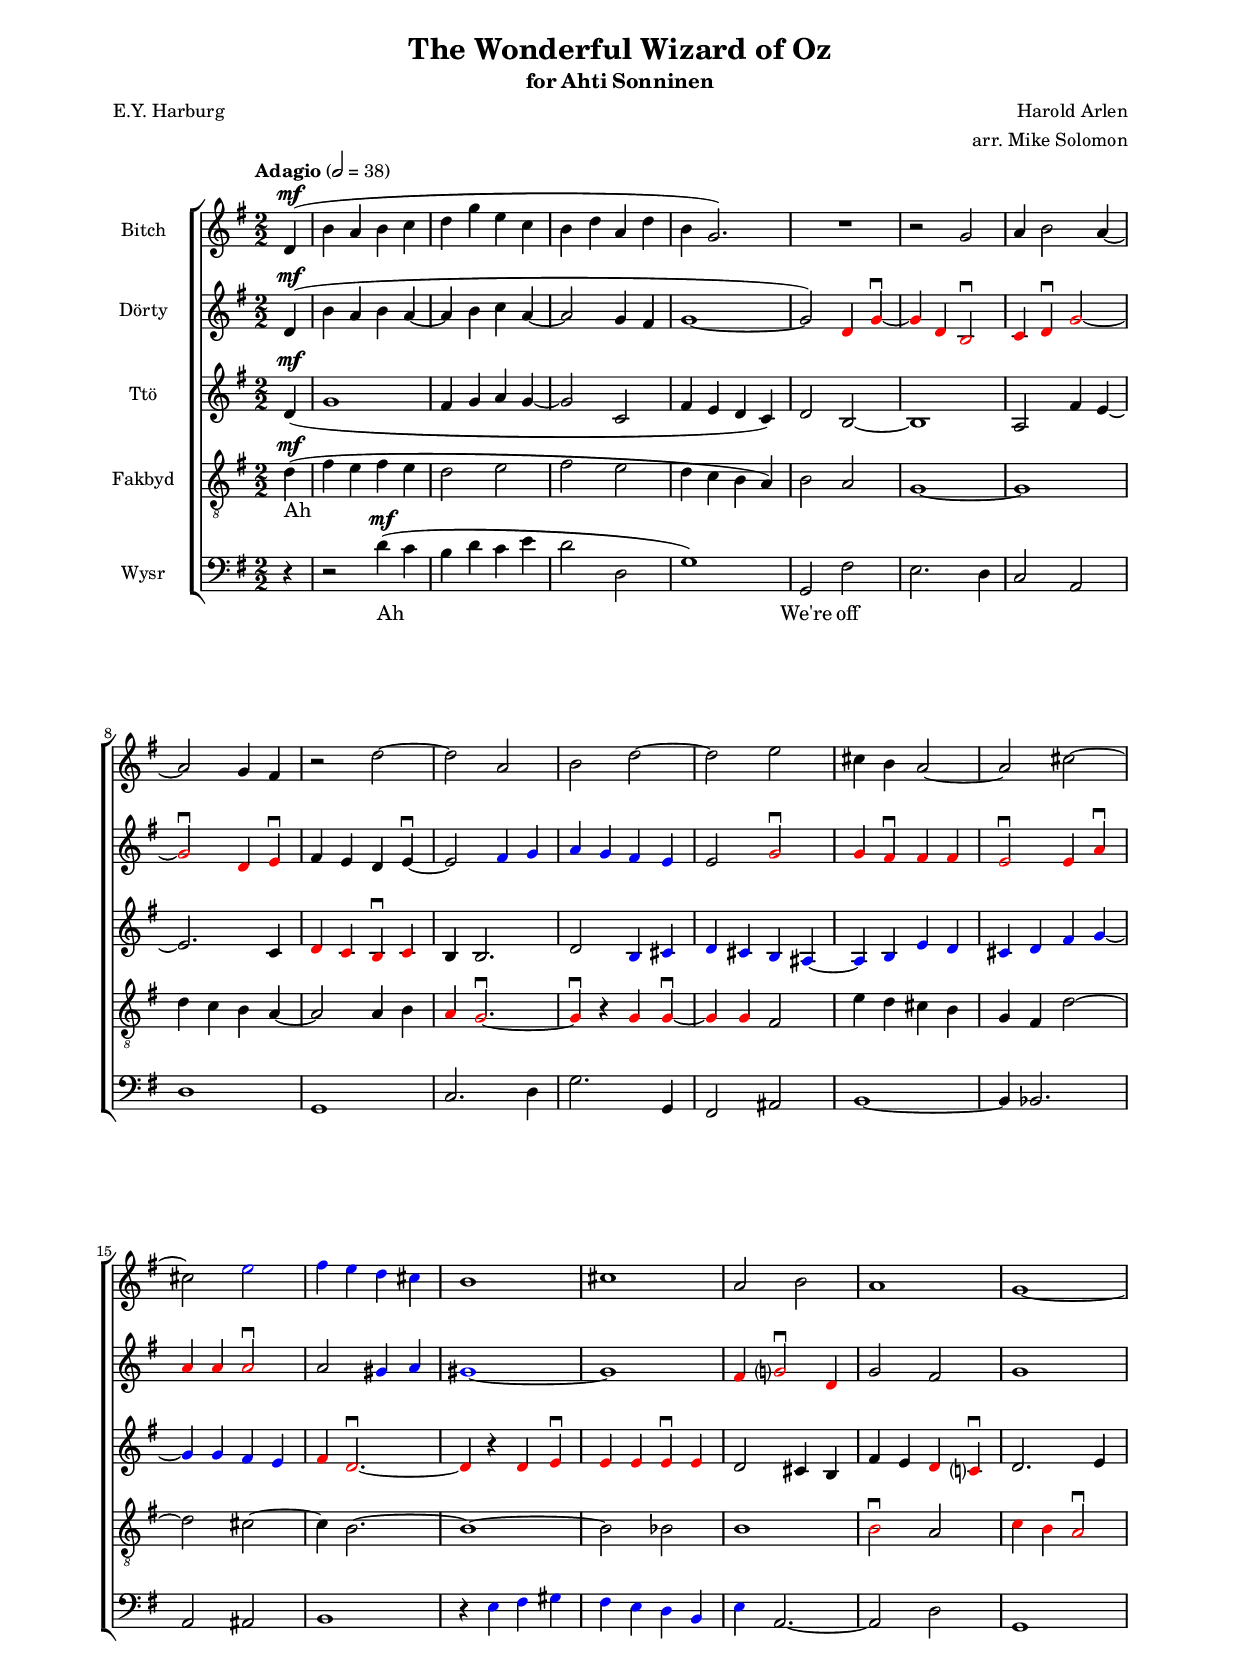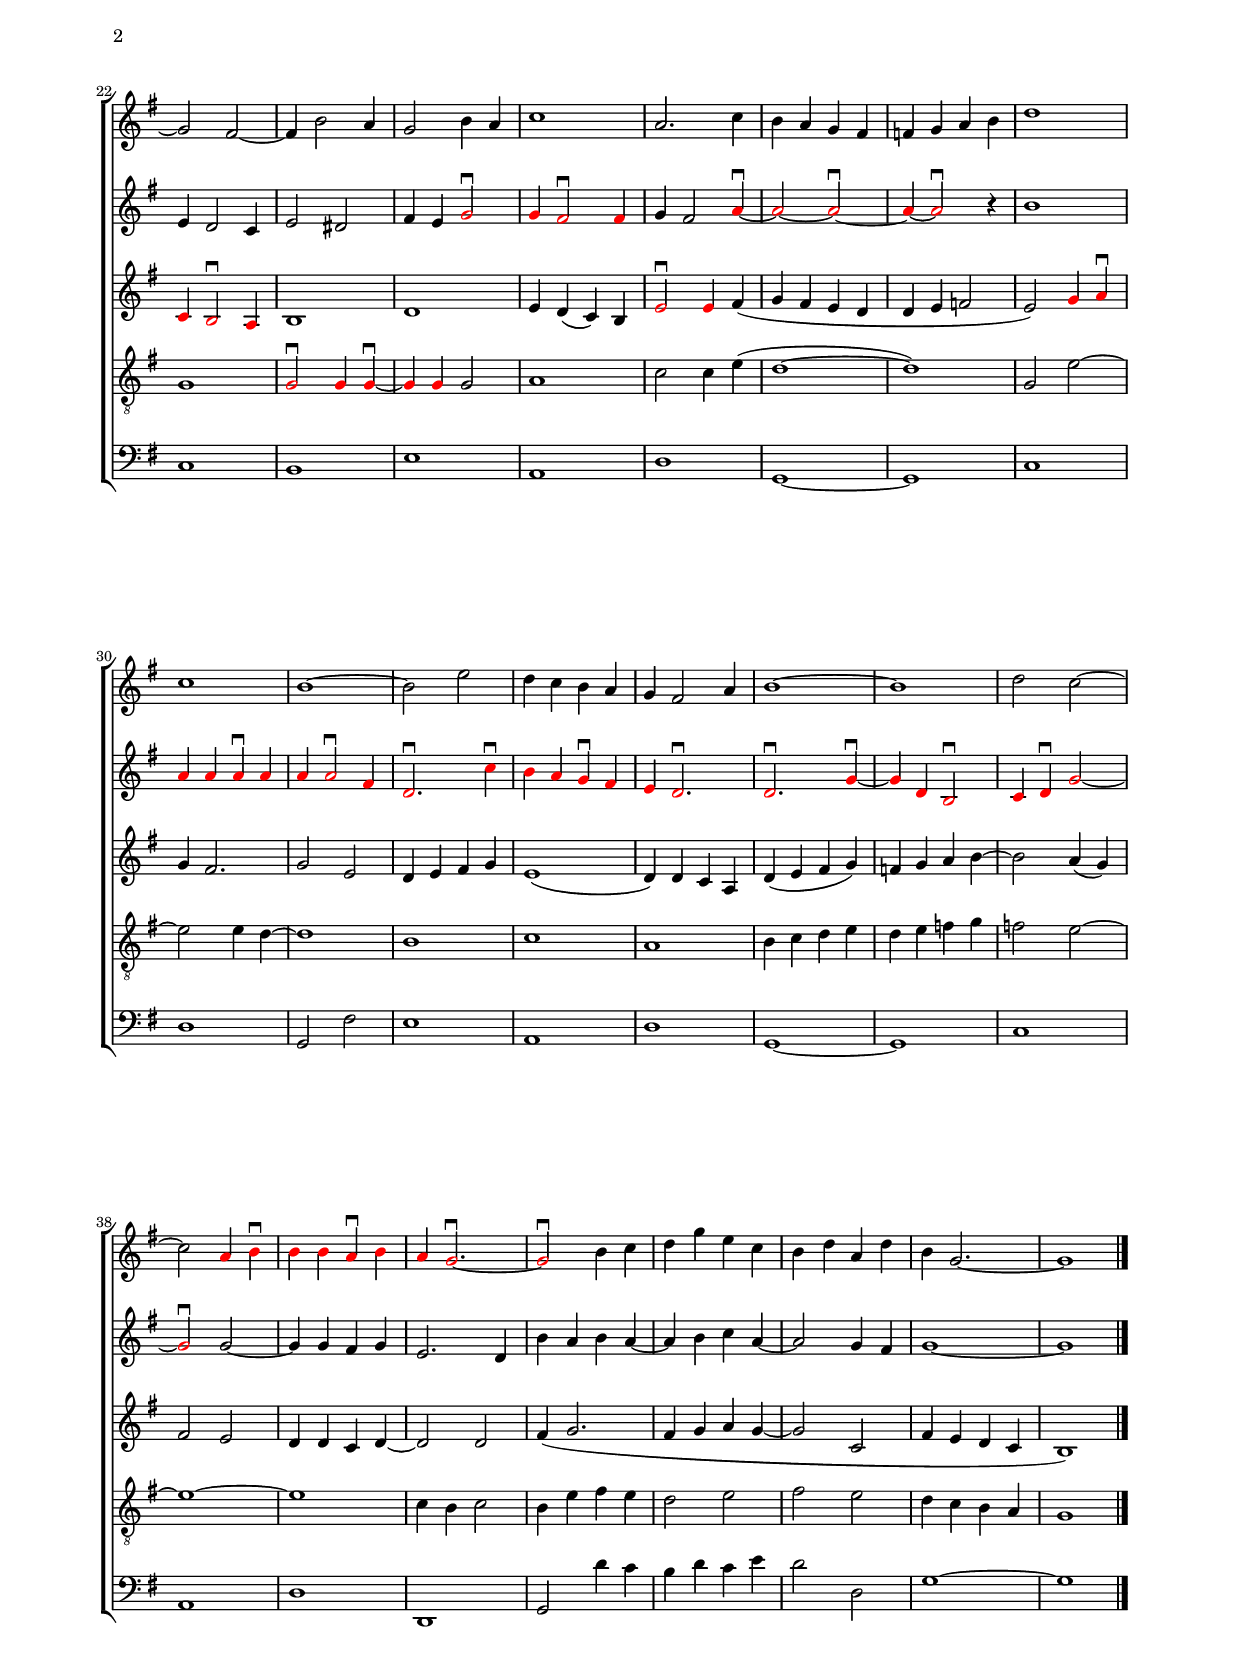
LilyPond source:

%TRANSPOSE TO D, KEEP IN SOPRANO!!!
\version "2.17.0"
\include "defs-devel.ly"
%{
  We're off to see the Wi -- zard.
  The Won -- der -- ful Wi -- zard of Oz.
  We hear he is a whiz of a wiz,
  If ev -- er a wiz there was.
  If ev -- er, oh ev -- er a wiz there was,
  The Wi -- zard of Oz is one be -- cause
  be -- cause be -- cause be -- cause be -- cause be -- cause
  be -- cause of the won -- der -- ful things he does.
  Won -- der -- ful things that he does.
  We're off to see the Wi -- zard.
  The Won -- der -- ful Wi -- zard of Oz.  

%}
\paper {
  footnote-separator-markup = \markup { \column { " "\override #`(span-factor . 1/5) { \draw-hline } }}
  footnote-padding = 5\mm
  top-system-spacing = #'((basic-distance . 1) (minimum-distance . 0) (padding . 1) (stretchability . 40))
  bottom-system-spacing = #'((basic-distance . 1) (minimum-distance . 0) (padding . 1) (stretchability . 50))
  ragged-right = ##f
  left-margin = 0.75\in
  right-margin = 0.75\in
  %top-margin = 0.5\in
  bottom-margin = 0.6\in
  ragged-last-bottom = ##f
  %max-systems-per-page = #2
}

#(ly:set-option 'point-and-click #f)

MyRed = \Red
MyBlack = \Black
myred = \once \override NoteHead.color = #red
myblack = \revert NoteHead.color
%MyRed = \revert NoteHead.color
%MyBlack = \revert NoteHead.color
%myred = \revert NoteHead.color
%myblack = \revert NoteHead.color

agogic = #(make-articulation "downbow")

\header {
  title = "The Wonderful Wizard of Oz" %(1)"
  subtitle = \markup { for Ahti Sonninen }
  composer = "Harold Arlen"
  poet = "E.Y. Harburg"
  arranger = "arr. Mike Solomon"
}

nothing = {}

marks = {
  \time 2/2
  \tempo "Adagio" 2=38
  \partial 4
  s4 |
  \repeat unfold 45 { s1 | } \bar "|."
}

prefatoryMatter = {
  \key g \major
  #(set-accidental-style 'modern-cautionary)
}

soprano = \relative c' { \autoBeamOff
  \prefatoryMatter
  d4\mf ( |
  b'4 a b c |
  d g e c |
  b d a d |
  b g2. ) |
  R1 |
  r2 g |
  a4 b2 a4 ~ |
  a2 g4 fis |
  r2 d' ~ |
  d a |
  b d ~ |
  d2 e2 ||
  cis4 b a2 ~ |
  a2 cis ~ |
  cis2 \Blue e2 |
  fis4 e d cis |
  \Black b1 |
  cis |
  a2 b |
  a1 |
  g ~ |
  g2 fis ~ |
  fis4 b2 a4 |
  g2 b4 a |
  c1 |
  a2. c4 |
  b a g fis |
  f g a b |
  d1 
  c
  b ~ |
  b2 e |
  d4 c b a |
  g fis2 a4 |
  b1 ~ |
  b |
  d2 c ~ |
  c \Red a4 b-\agogic |
  b b a-\agogic b |
  a g2.-\agogic ~ |
  g2-\agogic \Black b4 c |
  d g e c |
  b d a d |
  b g2. ~ |
  g1 |
}

sopranoWords = \lyricmode {
  %Ah
  %We're off see
  %the Wi -- zard
  %Won
  %Wi -- zard of
  %Wi -- zard
}

mezzo = \relative c' { \autoBeamOff
  \prefatoryMatter
  d4\mf ( |
  b'4 a b a ~ |
  a b c a ~ |
  a2 g4 fis4 |
  g1 ~ |
  g2 ) \Red d4 g-\agogic ~ |
  g d b2-\agogic |
  c4 d-\agogic g2 ~ |
  g-\agogic d4 e\agogic |
  \Black fis e d e-\agogic ~ |
  e2 \Blue fis4 g |
  a g fis e |
  \Black e2 \Red g-\agogic |
  g4 fis-\agogic fis fis |
  e2-\agogic e4 a-\agogic |
  a a a2-\agogic |
  \Black a2 \Blue gis4 a |
  gis1 ~ |
  \Black gis |
  \Red fis4 g2-\agogic d4 |
  \Black g2 fis |
  g1 |
  e4 d2 c4 |
  e2 dis |
  fis4 e \Red g2-\agogic |
  g4 fis2-\agogic fis4 |
  \Black g4 fis2 \Red a4-\agogic ~ |
  a2 ~ a2-\agogic ~ |
  a4 ~ a2-\agogic r4 |
  \Black b1 |
  \Red a4 a a-\agogic a |
  a a2-\agogic fis4 |
  d2.-\agogic c'4-\agogic |
  b a g-\agogic fis |
  e d2.-\agogic |
  d2.-\agogic g4-\agogic ~ |
  g d4 b2-\agogic |
  c4 d-\agogic g2 ~
  g2-\agogic \Black g2 ~ |
  g4 g fis g |
  e2. d4 |
  b'4 a b a ~ |
  a b c a ~ |
  a2 g4 fis |
  g1 ~ |
  g1 |
}

mezzoWords = \lyricmode {
  %Ah
  %We're off to see the Wi -- zard
  %The Won -- der ful Wi -- zard of Oz
}

alto = \relative c' { \autoBeamOff
  \prefatoryMatter
  d4\mf ( |
  g1 |
  fis4 g4 a g ~ |
  g2 c,  |
  fis4 e d c ) |
  d2 b ~ |
  b1 |
  a2 fis'4 e ~ |
  e2. c4 |
  \Red d c b-\agogic c |
  \Black b4 b2. |
  d2 \Blue b4 cis |
  d cis b ais ~ |
  ais b e d |
  cis d fis4 g ~ |
  g4 g fis4 e |
  \Red fis4 d2.-\agogic ~ |
  d4 r d e-\agogic |
  e e e-\agogic e |
  \Black d2 cis4 b |
  fis' e \Red d4 c-\agogic |
  \Black d2. e4 |
  \Red c4 b2-\agogic a4 |
  \Black b1 |
  d |
  e4 d ( c ) b |
  \Red e2-\agogic e4 \Black fis4 ( |
  g4 fis e d |
  d e f2 |
  e2 ) \Red g4 a-\agogic |
  \Black g4 fis2. |
  g2 e |
  d4 e fis g |
  e1 ( |
  d4 ) d c a |
  d ( e fis g ) |
  f g a b ~ |
  b2 a4 ( g ) |
  fis2 e |
  d4 d c d ~ |
  d2 d |
  fis4 ( g2. |
  fis4 g a g ~ | 
  g2 c, |
  fis4 e d c |
  b1 ) |
}

altoWords = \lyricmode {
  %{
  Ah
  We're off see
  the
  Wi -- zard
  The Won -- der -- ful Wiz -- ard
  of Oz
  We hear
  is a whiz of a wiz,
  ev -- er wiz there was.
  If ev -- er, oh ev -- er a wiz was,
  The Wi -- zard of Oz is one be -- cause
  cause
  be -- cause be -- cause be -- cause
  be -- cause of the won -- der -- ful things does.
  the things he does.
  won -- der -- ful
  We're off to see the
  Wi -- zard the
  der -- ful wi -- zard of
  Ah %}
}

tenor = \relative c' {
  \autoBeamOff
  \clef "treble_8"
  \key g \major
  d4\mf ( |
  fis e fis e |
  d2 e2 |
  fis2 e |
  d4 c b a ) |
  b2 a |
  g1 ~ |
  g  |
  d'4 c b4 a ~ |
  a2 a4 b4 |
  \Red a4 g2.-\agogic ~ |
  g4-\agogic r g g-\agogic ~ |
  g g \Black fis2 |
  e'4 d4 cis b |
  g4 fis d'2 ~ |
  d2 cis ~ |
  cis4 b2. ~ |
  b1 ~ |
  b2 bes |
  b1 |
  \rred b2-\agogic a |
  \Red c4 b a2-\agogic |
  \Black g1 |
  \Red g2-\agogic g4 g-\agogic ~ |
  g g \Black g2 |
  a1 |
  c2 c4 e4 ( |
  d1 ~ |
  d ) |
  g,2 e' ~ |
  e2 e4 d ~ |
  d1 |
  b |
  c |
  a |
  b4 c d e |
  d e f g |
  f2 e ~ |
  e1 ~ |
  e1 |
  c4 b c2 |
  b4 e fis e |
  d2 e2 |
  fis2 e |
  d4 c b a |
  g1 |
}

tenorWords = \lyricmode {
  Ah
  %We're off to see the
  %Wi -- zard The Won -- der
  %Wi -- zard of Oz
  %We hear he is
  %{ a of a wiz,
  ver wiz there was
  If oh
  a wiz
  was,
  The
  zard of Oz
  is
  cause be -- cause
  be -- cause
  be -- cause
  be -- cause
  be -- cause
  won -- der -- ful
  %}
}

bass = \relative c' { \autoBeamOff
  \prefatoryMatter
  \clef bass
  r4 |
  r2 d4\mf ( c |
  b d c e |
  d2 d, |
  g1 ) |
  g,2 fis' |
  e2. d4 |
  c2 a |
  d1 |
  g,1 |
  c2. d4 |
  g2. g,4 |
  fis2 ais |
  b1 ~ |
  b4 bes2. |
  a2 ais |
  b1 |
  r4 \Blue e fis gis |
  fis e d b |
  e4 \Black a,2. ~ |
  a2 d |
  g,1 |
  c |
  b |
  e |
  a, |
  d |
  g, ~ |
  g |
  c |
  d |
  g,2 fis' |
  e1 |
  a, |
  d |
  g, ~ |
  g |
  c |
  a |
  d |
  d, |
  g2 d''4 c |
  b4 d c e |
  d2 d, |
  g1 ~ |
  g1 |
}

bassWords = \lyricmode {
  Ah
  We're off
  %to see
  %the
  %zard The
  %Wi -- zard
  %Wi -- zard
}

%%% SCORE
#(set-global-staff-size 16)

\score {
  \new ChoirStaff <<
    \new Staff \with { instrumentName = \bitchName %shortInstrumentName = #"M."
} <<
      \new Voice = "soprano" { << { \numericTimeSignature
        \soprano
      } {
        \marks
      } {
        \nothing
      }>> }
      \new Lyrics \lyricsto "soprano" {
        \sopranoWords
      }
    >>
    \new Staff \with { instrumentName = \dortyName %shortInstrumentName = #"E."
} <<
      \new Voice = "mezzo" { << { \numericTimeSignature
        \mezzo
      } {
        \nothing
      } >> }
      \new Lyrics \lyricsto "mezzo" {
        \mezzoWords
      }
    >>
    \new Staff \with { instrumentName = \ttoName %shortInstrumentName = #"Mk."
} <<
      \new Voice = "alto" { << { \numericTimeSignature
        \alto
      } {
        \nothing
      } >> }
      \new Lyrics \lyricsto "alto" {
        \altoWords
      }
    >>
    \new Staff \with { instrumentName = \fakbydName %shortInstrumentName = #"R."
} <<
      \new Voice = "tenor" { << { \numericTimeSignature
        \tenor
      } {
        \nothing
      } >> }
      \new Lyrics \lyricsto "tenor" {
        \tenorWords
      }
    >>
    \new Staff \with { instrumentName = \wysrName %shortInstrumentName = #"P." %\markup { \concat { E \super u . } }
} <<
      \new Voice = "bass" { << { \numericTimeSignature
        \bass
      } {
        \nothing
      } >> }
      \new Lyrics \lyricsto "bass" {
        \bassWords
      }
    >>
  >>
  \layout {
    \context {
      \Voice
      \override TextScript #'layer = #6
      \override NoteHead #'layer = #7
      \override Glissando #'breakable = ##t
      \override TupletNumber #'breakable = ##t
      \override TupletBracket #'breakable = ##t
      \override DynamicLineSpanner #'direction = #UP
      %\override Slur #'direction = #UP
      \remove "Forbid_line_break_engraver"
    }
    \context {
      \Staff
      \consists "Metronome_mark_engraver"
      \override TimeSignature #'style = #'numbered
      \override StaffSymbol #'layer = #4
      \override TimeSignature #'layer = #3
      \override TimeSignature #'whiteout = ##t
    }
    \context {
      \Lyrics
      %\override LyricText #'whiteout = ##t
      \override LyricText #'layer = #6
    }
    \context {
      \Score
      \remove "Metronome_mark_engraver"
      \override NonMusicalPaperColumn #'allow-loose-spacing = ##f
    }
  }
}

%{
%%% piano redux
#(set-global-staff-size 20)

\score {
  \new PianoStaff <<
    \new Staff <<
      \new Voice = "1" { \voiceOne << \soprano \marks >> }
      \new Voice = "2" { \voiceTwo \mezzo }
      \new Voice = "3" { \voiceThree \alto }
    >>
    \new Staff <<
      \new Voice = "4" { \voiceOne \tenor }
      \new Voice = "5" { \voiceTwo \bass }
    >>
  >>
  \layout {
    \context {
      \Voice
      \override TextScript #'layer = #6
      \override NoteHead #'layer = #7
      \override Glissando #'breakable = ##t
      \override TupletNumber #'breakable = ##t
      \override TupletBracket #'breakable = ##t
      \remove "Forbid_line_break_engraver"
    }
    \context {
      \Staff
      \consists "Metronome_mark_engraver"
      \override TimeSignature #'style = #'numbered
      \override StaffSymbol #'layer = #4
      \override TimeSignature #'layer = #3
      \override TimeSignature #'whiteout = ##t
    }
    \context {
      \Lyrics
      %\override LyricText #'whiteout = ##t
      \override LyricText #'layer = #6
    }
    \context {
      \Score
      \remove "Metronome_mark_engraver"
      \override NonMusicalPaperColumn #'allow-loose-spacing = ##f
    }
  }
}
%}
%%% MIDI

\score {
  \new ChoirStaff <<
    \new Staff \with { instrumentName = \bitchName %shortInstrumentName = #"M."
} <<
      \new Voice = "soprano" { << { \numericTimeSignature
        \soprano
      } {
        \marks
      } >> }
      \new Lyrics \lyricsto "soprano" {
        \sopranoWords
      }
    >>
    \new Staff \with { instrumentName = \dortyName %shortInstrumentName = #"E."
} <<
      \new Voice = "mezzo" { \numericTimeSignature
        \mezzo
      }
      \new Lyrics \lyricsto "mezzo" {
        \mezzoWords
      }
    >>
    \new Staff \with { instrumentName = \ttoName %shortInstrumentName = #"Mk."
} <<
      \new Voice = "alto" { \numericTimeSignature
        \alto
      }
      \new Lyrics \lyricsto "alto" {
        \altoWords
      }
    >>
    \new Staff \with { instrumentName = \fakbydName %shortInstrumentName = #"R."
} <<
      \new Voice = "tenor" { \numericTimeSignature
        \tenor
      }
      \new Lyrics \lyricsto "tenor" {
        \tenorWords
      }
    >>
    \new Staff \with { instrumentName = \wysrName %shortInstrumentName = #"P." %\markup { \concat { E \super u . } }
} <<
      \new Voice = "bass" { \numericTimeSignature
        \bass
      }
      \new Lyrics \lyricsto "bass" {
        \bassWords
      }
    >>
  >>
  \midi {}
}
